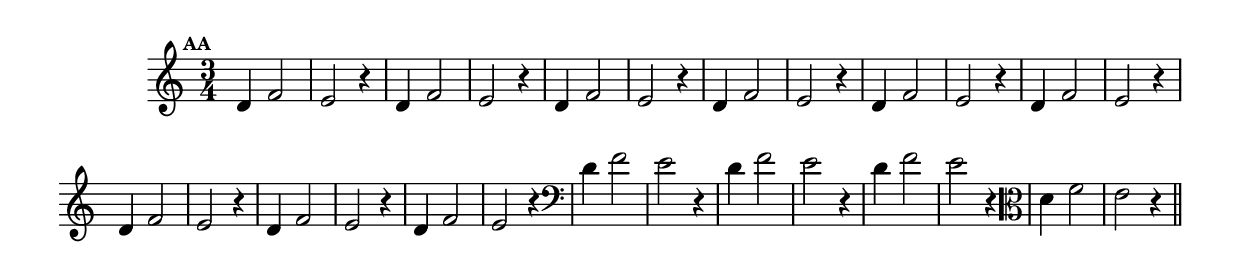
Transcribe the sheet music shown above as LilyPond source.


\version "2.14.2"

%\header { texidoc="Perguntas e Respostas"}

\relative c' {

  \override Staff.TimeSignature #'style = #'()
  \time 3/4 
  \override Score.BarNumber #'transparent = ##t
                                %\override Score.RehearsalMark #'font-family = #'roman
  \override Score.RehearsalMark #'font-size = #-2
  \override Score.BarNumber #'transparent = ##t
  \set Score.markFormatter = #format-mark-numbers

  \mark 26 

                                % CLARINETE

  \tag #'cl {
    d4 f2 | e r4 
  }

                                % FLAUTA

  \tag #'fl {
    d4 f2 | e r4 
  }

                                % OBOÉ

  \tag #'ob {
    d4 f2 | e r4 
  }

                                % SAX ALTO

  \tag #'saxa {
    d4 f2 | e r4 
  }

                                % SAX TENOR

  \tag #'saxt {
    d4 f2 | e r4 
  }

                                % SAX GENES

  \tag #'saxg {
    d4 f2 | e r4 
  }

                                % TROMPETE

  \tag #'tpt {
    d4 f2 | e r4 
  }

                                % TROMPA

  \tag #'tpa {
    d4 f2 | e r4 
  }

                                % TROMPA OP

  \tag #'tpaop {
    d4 f2 | e r4 
  }

                                % TROMBONE

  \tag #'tbn {
    \clef bass
    d4 f2 | e r4 
  }

                                % TUBA MIB

  \tag #'tbamib {
    \clef bass
    d4 f2 | e r4 
  }

                                % TUBA SIB

  \tag #'tbasib {
    \clef bass
    d4 f2 | e r4 
  }

                                % VIOLA

  \tag #'vla {
    \clef alto
    d4 f2 | e r4 
  }

                                % FINAL

  \bar "||"

}
